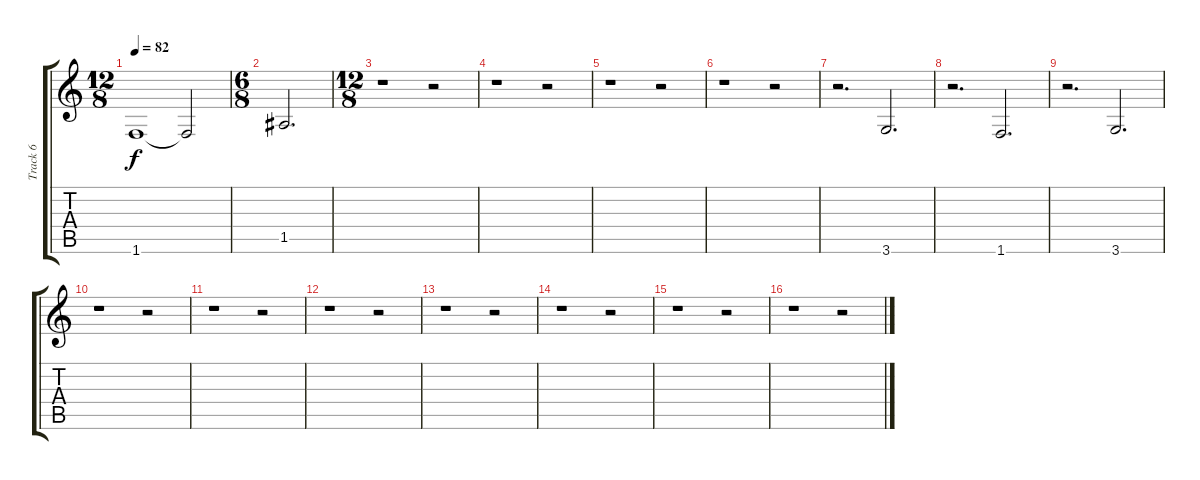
\track ("Track 6" "Track 6") {instrument contrabass}
\staff {score tabs}
\tuning (E4 B3 G3 D3 A2 E2) {hide}
\ts (12 8)
\tempo 82
\clef g2
\ks c
1.6.1{dy f} 1.6{t}.2 |
\ts (6 8)
1.5.2{d} |
\ts (12 8)
r.1 r.2 |
r.1 r.2 |
r.1 r.2 |
r.1 r.2 |
r.2{d} 3.6.2{d} |
r.2{d} 1.6.2{d} |
r.2{d} 3.6.2{d} |
r.1 r.2 |
r.1 r.2 |
r.1 r.2 |
r.1 r.2 |
r.1 r.2 |
r.1 r.2 |
r.1 r.2
